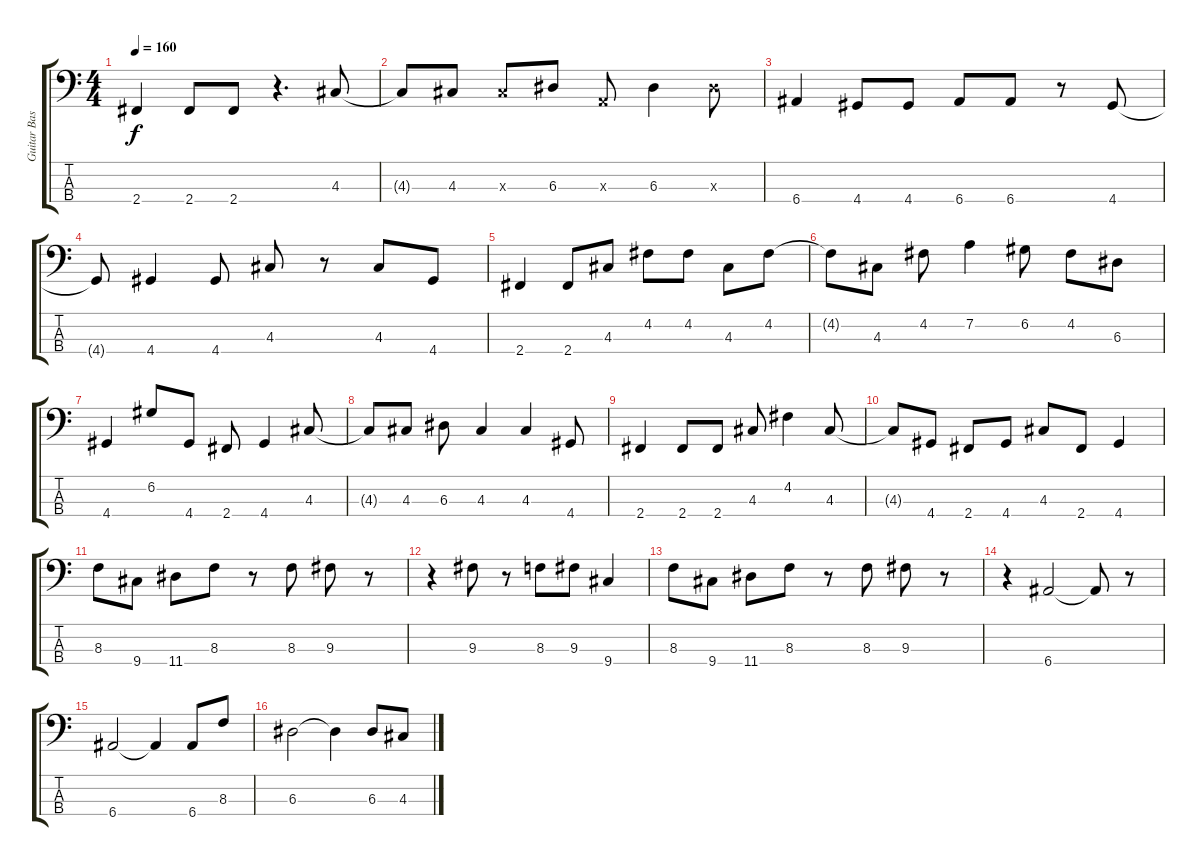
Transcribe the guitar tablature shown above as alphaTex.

\track ("Guitar Bass" "Guitar Bas") {instrument electricbassfinger}
\staff {score tabs}
\tuning (G2 D2 A1 E1) {hide}
\ts (4 4)
\tempo 160
\clef f4
\ks c
2.4.4{dy f} 2.4.8 2.4.8 r.4{d} 4.3.8 |
4.3{t}.8 4.3.8 4.3{x}.8 6.3.8 0.3{x}.8 6.3.4 6.3{x}.8 |
6.4.4 4.4.8 4.4.8 6.4.8 6.4.8 r.8 4.4.8 |
4.4{t}.8 4.4.4 4.4.8 4.3.8 r.8 4.3.8 4.4.8 |
2.4.4 2.4.8 4.3.8 4.2.8 4.2.8 4.3.8 4.2.8 |
4.2{t}.8 4.3.8 4.2.8 7.2.4 6.2.8 4.2.8 6.3.8 |
4.4.4 6.2.8 4.4.8 2.4.8 4.4.4 4.3.8 |
4.3{t}.8 4.3.8 6.3.8 4.3.4 4.3.4 4.4.8 |
2.4.4 2.4.8 2.4.8 4.3.8 4.2.4 4.3.8 |
4.3{t}.8 4.4.8 2.4.8 4.4.8 4.3.8 2.4.8 4.4.4 |
8.3.8 9.4.8 11.4.8 8.3.8 r.8 8.3.8 9.3.8 r.8 |
r.4 9.3.8 r.8 8.3.8 9.3.8 9.4.4 |
8.3.8 9.4.8 11.4.8 8.3.8 r.8 8.3.8 9.3.8 r.8 |
r.4 6.4.2 6.4{t}.8 r.8 |
6.4.2 6.4{t}.4 6.4.8 8.3.8 |
6.3.2 6.3{t}.4 6.3.8 4.3.8
